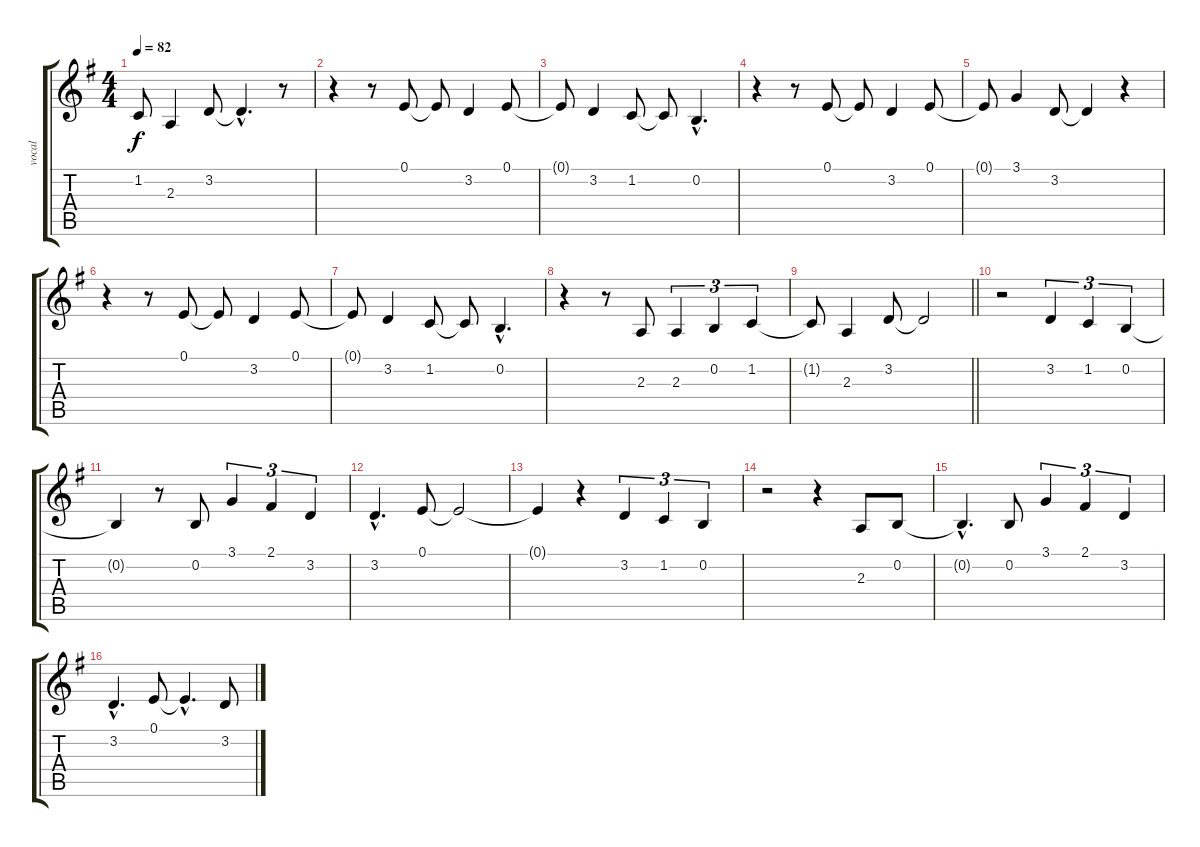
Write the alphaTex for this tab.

\track ("vocal" "vocal") {instrument voiceoohs}
\staff {score tabs}
\tuning (E4 B3 G3 D3 A2 E2) {hide}
\ts (4 4)
\tempo 82
\clef g2
\ks g
1.2{t}.8{dy f} 2.3.4 3.2.8 3.2{hac t}.4{d} r.8 |
r.4 r.8 0.1.8 0.1{t}.8 3.2.4 0.1.8 |
0.1{t}.8 3.2.4 1.2.8 1.2{t}.8 0.2{hac}.4{d} |
r.4 r.8 0.1.8 0.1{t}.8 3.2.4 0.1.8 |
0.1{t}.8 3.1.4 3.2.8 3.2{t}.4 r.4 |
r.4 r.8 0.1.8 0.1{t}.8 3.2.4 0.1.8 |
0.1{t}.8 3.2.4 1.2.8 1.2{t}.8 0.2{hac}.4{d} |
r.4 r.8 2.3.8 2.3.4{tu (3 2)} 0.2.4{tu (3 2)} 1.2.4{tu (3 2)} |
\barLineRight lightlight
1.2{t}.8 2.3.4 3.2.8 3.2{t}.2 |
r.2 3.2.4{tu (3 2)} 1.2.4{tu (3 2)} 0.2.4{tu (3 2)} |
0.2{t}.4 r.8 0.2.8 3.1.4{tu (3 2)} 2.1.4{tu (3 2)} 3.2.4{tu (3 2)} |
3.2{hac}.4{d} 0.1.8 0.1{t}.2 |
0.1{t}.4 r.4 3.2.4{tu (3 2)} 1.2.4{tu (3 2)} 0.2.4{tu (3 2)} |
r.2 r.4 2.3.8 0.2.8 |
0.2{hac t}.4{d} 0.2.8 3.1.4{tu (3 2)} 2.1.4{tu (3 2)} 3.2.4{tu (3 2)} |
3.2{hac}.4{d} 0.1.8 0.1{hac t}.4{d} 3.2.8
